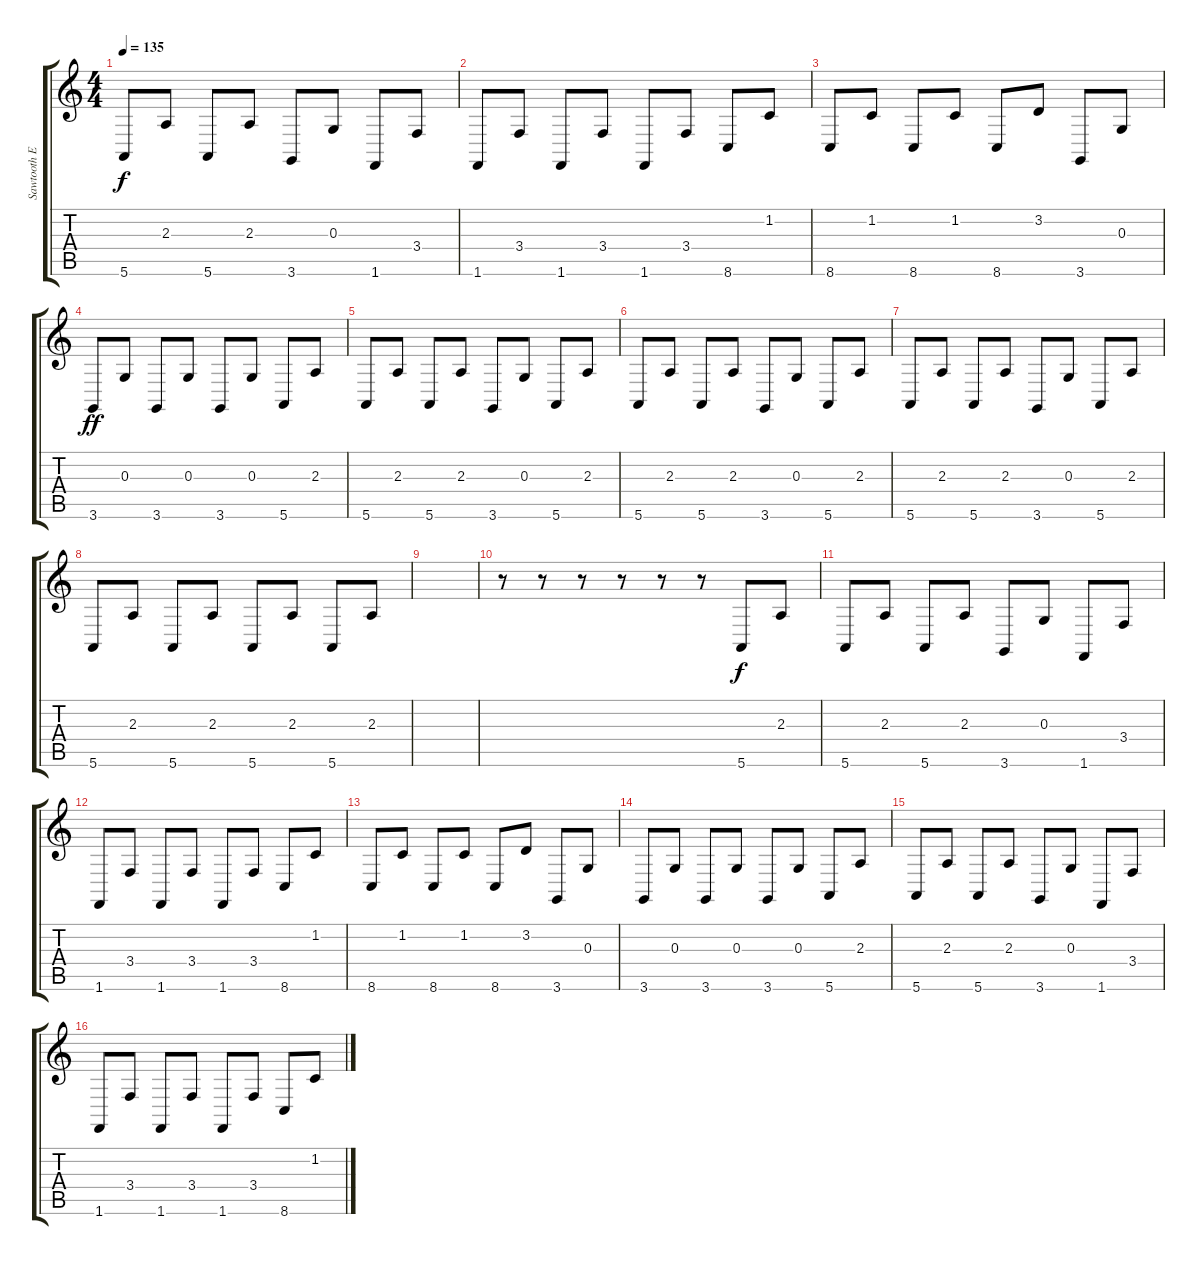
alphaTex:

\track ("Sawtooth Effect" "Sawtooth E") {instrument lead2sawtooth}
\staff {score tabs}
\tuning (E4 B3 G3 D3 A2 E2) {hide}
\ts (4 4)
\tempo 135
\clef g2
\ks c
5.6.8{dy f} 2.3.8 5.6.8 2.3.8 3.6.8 0.3.8 1.6.8 3.4.8 |
1.6.8 3.4.8 1.6.8 3.4.8 1.6.8 3.4.8 8.6.8 1.2.8 |
8.6.8 1.2.8 8.6.8 1.2.8 8.6.8 3.2.8 3.6.8 0.3.8 |
3.6.8{dy ff} 0.3.8 3.6.8 0.3.8 3.6.8 0.3.8 5.6.8 2.3.8 |
5.6.8 2.3.8 5.6.8 2.3.8 3.6.8 0.3.8 5.6.8 2.3.8 |
5.6.8 2.3.8 5.6.8 2.3.8 3.6.8 0.3.8 5.6.8 2.3.8 |
5.6.8 2.3.8 5.6.8 2.3.8 3.6.8 0.3.8 5.6.8 2.3.8 |
5.6.8 2.3.8 5.6.8 2.3.8 5.6.8 2.3.8 5.6.8 2.3.8 |
|
r.8 r.8 r.8 r.8 r.8 r.8 5.6.8{dy f} 2.3.8 |
5.6.8 2.3.8 5.6.8 2.3.8 3.6.8 0.3.8 1.6.8 3.4.8 |
1.6.8 3.4.8 1.6.8 3.4.8 1.6.8 3.4.8 8.6.8 1.2.8 |
8.6.8 1.2.8 8.6.8 1.2.8 8.6.8 3.2.8 3.6.8 0.3.8 |
3.6.8 0.3.8 3.6.8 0.3.8 3.6.8 0.3.8 5.6.8 2.3.8 |
5.6.8 2.3.8 5.6.8 2.3.8 3.6.8 0.3.8 1.6.8 3.4.8 |
1.6.8 3.4.8 1.6.8 3.4.8 1.6.8 3.4.8 8.6.8 1.2.8
